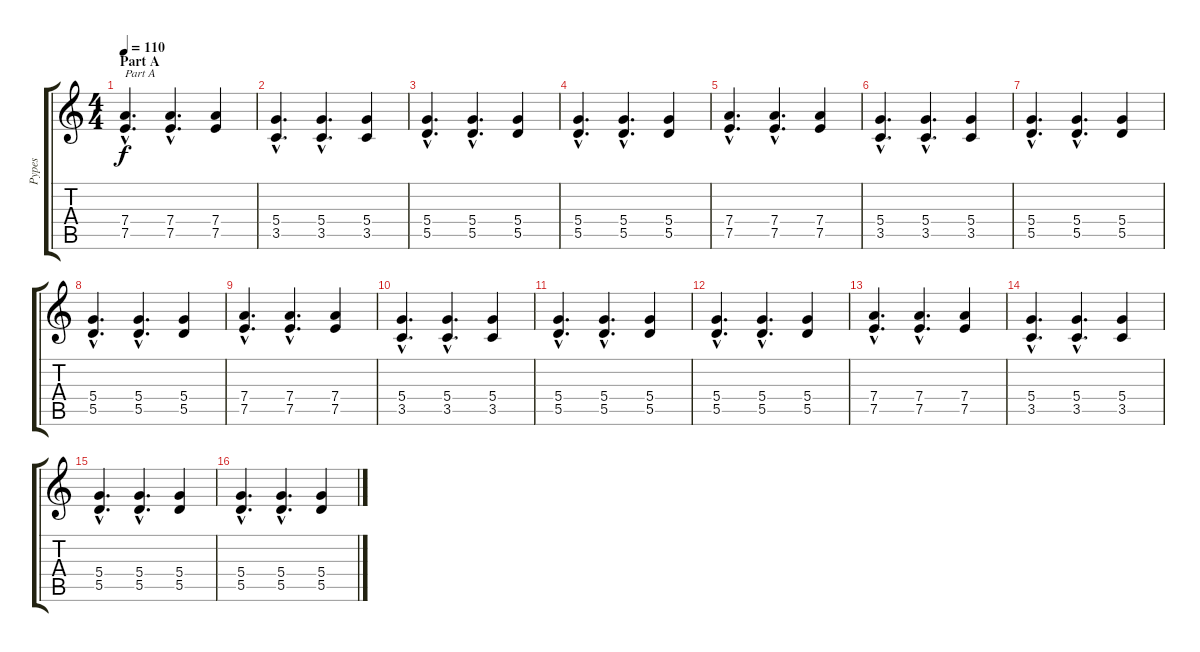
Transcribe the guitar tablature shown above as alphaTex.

\track ("Pypes" "Pypes") {instrument distortionguitar}
\staff {score tabs}
\tuning (E4 B3 G3 D3 A2 E2) {hide}
\ts (4 4)
\section ("" "Part A")
\tempo 110
\clef g2
\ks c
(7.4{hac} 7.5{hac}).4{d txt "Part A" dy f} (7.4{hac} 7.5{hac}).4{d} (7.4 7.5).4 |
(5.4{hac} 3.5{hac}).4{d} (5.4{hac} 3.5{hac}).4{d} (5.4 3.5).4 |
(5.4{hac} 5.5{hac}).4{d} (5.4{hac} 5.5{hac}).4{d} (5.4 5.5).4 |
(5.4{hac} 5.5{hac}).4{d} (5.4{hac} 5.5{hac}).4{d} (5.4 5.5).4 |
(7.4{hac} 7.5{hac}).4{d} (7.4{hac} 7.5{hac}).4{d} (7.4 7.5).4 |
(5.4{hac} 3.5{hac}).4{d} (5.4{hac} 3.5{hac}).4{d} (5.4 3.5).4 |
(5.4{hac} 5.5{hac}).4{d} (5.4{hac} 5.5{hac}).4{d} (5.4 5.5).4 |
(5.4{hac} 5.5{hac}).4{d} (5.4{hac} 5.5{hac}).4{d} (5.4 5.5).4 |
(7.4{hac} 7.5{hac}).4{d} (7.4{hac} 7.5{hac}).4{d} (7.4 7.5).4 |
(5.4{hac} 3.5{hac}).4{d} (5.4{hac} 3.5{hac}).4{d} (5.4 3.5).4 |
(5.4{hac} 5.5{hac}).4{d} (5.4{hac} 5.5{hac}).4{d} (5.4 5.5).4 |
(5.4{hac} 5.5{hac}).4{d} (5.4{hac} 5.5{hac}).4{d} (5.4 5.5).4 |
(7.4{hac} 7.5{hac}).4{d} (7.4{hac} 7.5{hac}).4{d} (7.4 7.5).4 |
(5.4{hac} 3.5{hac}).4{d} (5.4{hac} 3.5{hac}).4{d} (5.4 3.5).4 |
(5.4{hac} 5.5{hac}).4{d} (5.4{hac} 5.5{hac}).4{d} (5.4 5.5).4 |
(5.4{hac} 5.5{hac}).4{d} (5.4{hac} 5.5{hac}).4{d} (5.4 5.5).4
